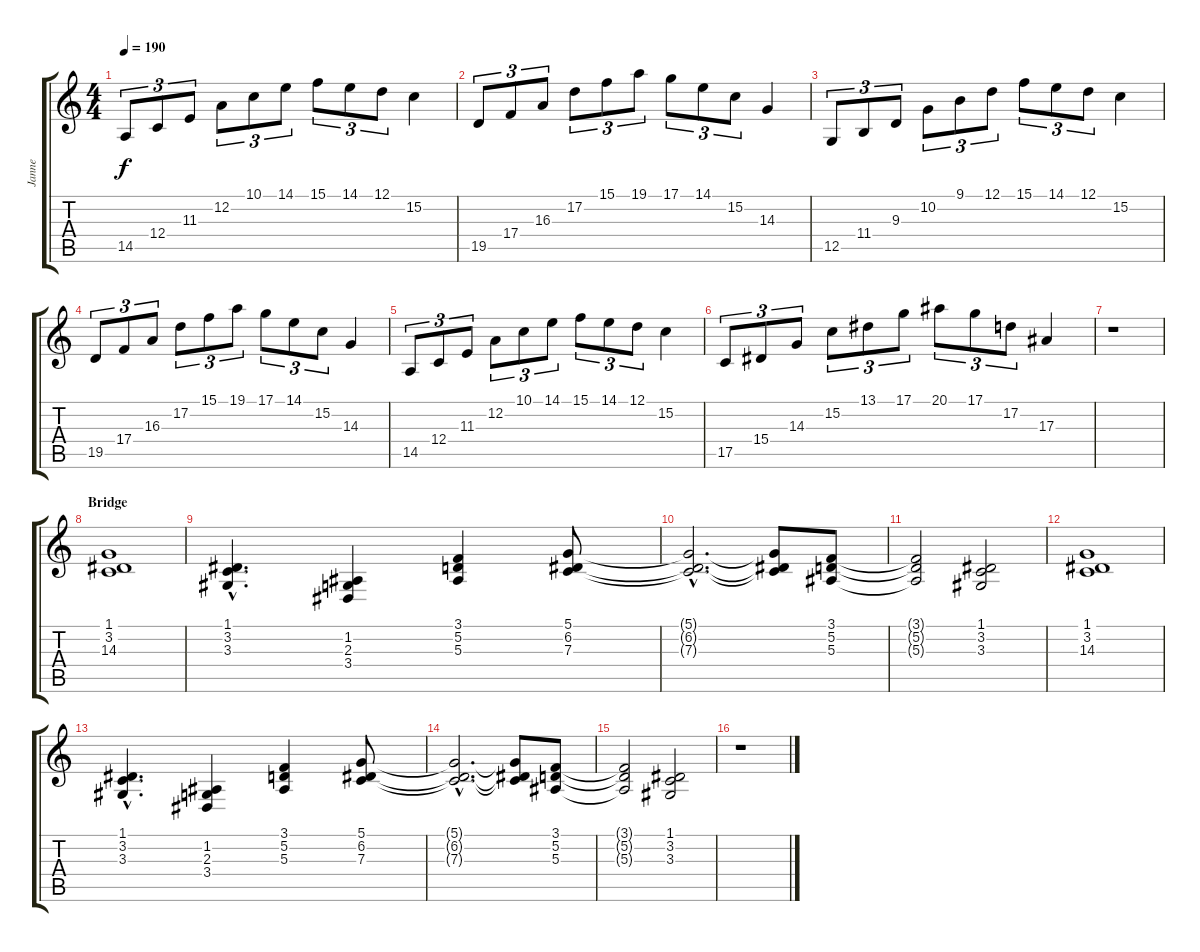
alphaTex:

\track ("Janne" "Janne") {instrument stringensemble1}
\staff {score tabs}
\tuning (D4 A3 F3 C3 G2 D2) {hide}
\ts (4 4)
\tempo 190
\clef g2
\ks c
14.5.8{tu (3 2) dy f} 12.4.8{tu (3 2)} 11.3.8{tu (3 2)} 12.2.8{tu (3 2)} 10.1.8{tu (3 2)} 14.1.8{tu (3 2)} 15.1.8{tu (3 2)} 14.1.8{tu (3 2)} 12.1.8{tu (3 2)} 15.2.4 |
19.5.8{tu (3 2)} 17.4.8{tu (3 2)} 16.3.8{tu (3 2)} 17.2.8{tu (3 2)} 15.1.8{tu (3 2)} 19.1.8{tu (3 2)} 17.1.8{tu (3 2)} 14.1.8{tu (3 2)} 15.2.8{tu (3 2)} 14.3.4 |
12.5.8{tu (3 2)} 11.4.8{tu (3 2)} 9.3.8{tu (3 2)} 10.2.8{tu (3 2)} 9.1.8{tu (3 2)} 12.1.8{tu (3 2)} 15.1.8{tu (3 2)} 14.1.8{tu (3 2)} 12.1.8{tu (3 2)} 15.2.4 |
19.5.8{tu (3 2)} 17.4.8{tu (3 2)} 16.3.8{tu (3 2)} 17.2.8{tu (3 2)} 15.1.8{tu (3 2)} 19.1.8{tu (3 2)} 17.1.8{tu (3 2)} 14.1.8{tu (3 2)} 15.2.8{tu (3 2)} 14.3.4 |
14.5.8{tu (3 2)} 12.4.8{tu (3 2)} 11.3.8{tu (3 2)} 12.2.8{tu (3 2)} 10.1.8{tu (3 2)} 14.1.8{tu (3 2)} 15.1.8{tu (3 2)} 14.1.8{tu (3 2)} 12.1.8{tu (3 2)} 15.2.4 |
17.5.8{tu (3 2)} 15.4.8{tu (3 2)} 14.3.8{tu (3 2)} 15.2.8{tu (3 2)} 13.1.8{tu (3 2)} 17.1.8{tu (3 2)} 20.1.8{tu (3 2)} 17.1.8{tu (3 2)} 17.2.8{tu (3 2)} 17.3.4 |
r.1{instrument stringensemble1} |
\section ("" "Bridge")
(1.1 3.2 14.3).1 |
(1.1{hac} 3.2{hac} 3.3{hac}).4{d} (1.2 2.3 3.4).4 (3.1 5.2 5.3).4 (5.1 6.2 7.3).8 |
(5.1{hac t} 6.2{hac t} 7.3{hac t}).2{d} (5.1{t} 6.2{t} 7.3{t}).8 (3.1 5.2 5.3).8 |
(3.1{t} 5.2{t} 5.3{t}).2 (1.1 3.2 3.3).2 |
(1.1 3.2 14.3).1 |
(1.1{hac} 3.2{hac} 3.3{hac}).4{d} (1.2 2.3 3.4).4 (3.1 5.2 5.3).4 (5.1 6.2 7.3).8 |
(5.1{hac t} 6.2{hac t} 7.3{hac t}).2{d} (5.1{t} 6.2{t} 7.3{t}).8 (3.1 5.2 5.3).8 |
(3.1{t} 5.2{t} 5.3{t}).2 (1.1 3.2 3.3).2 |
r.1
